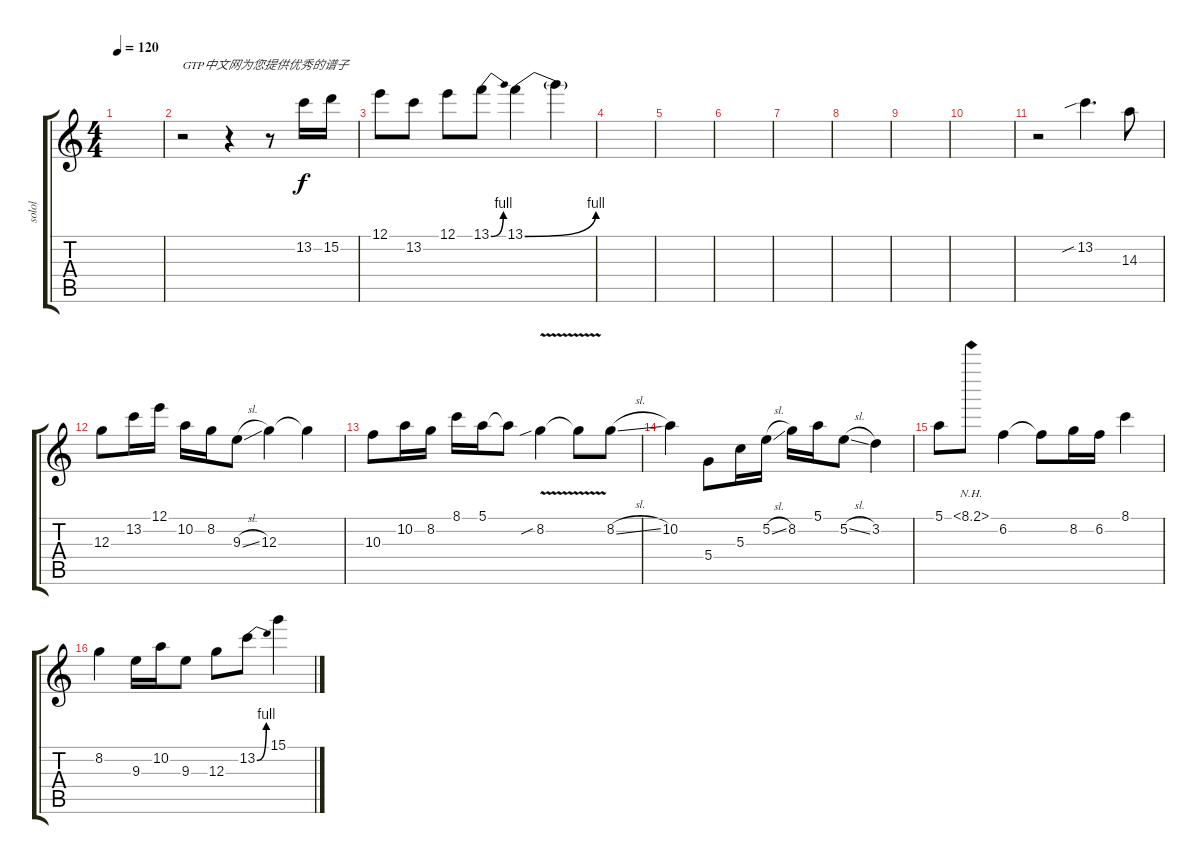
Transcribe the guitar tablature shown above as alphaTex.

\track ("solol" "solol") {instrument distortionguitar}
\staff {score tabs}
\tuning (E4 B3 G3 D3 A2 E2) {hide}
\ts (4 4)
\tempo 120
\clef g2
\ks c
|
r.2{txt "GTP中文网为您提供优秀的谱子"} r.4 r.8 13.2.16 15.2.16 |
12.1.8 13.2.8 12.1.8 13.1{be (bend 0 0 60 4)}.8 13.1{be (bend 0 0 60 4)}.4 13.1{t}.4 |
|
|
|
|
|
|
|
r.2 13.2{sib}.4{d} 14.3.8 |
12.3.8 13.2.16 12.1.16 10.2.16 8.2.16 9.3{sl}.8 12.3.4 12.3{t}.4 |
10.3.8 10.2.16 8.2.16 8.1.16 5.1.16 5.1{t}.8 8.2{v sib}.4 8.2{t}.8 8.2{sl}.8 |
10.2.4 5.4.8 5.3.16 5.2{sl}.16 8.2.16 5.1.16 5.2{sl}.8 3.2.4 |
5.1.8 8.1{nh}.8 6.2.4 6.2{t}.8 8.2.16 6.2.16 8.1.4 |
8.2.4 9.3.16 10.2.16 9.3.8 12.3.8 13.2{be (bend 0 0 60 4)}.8 15.1.4
